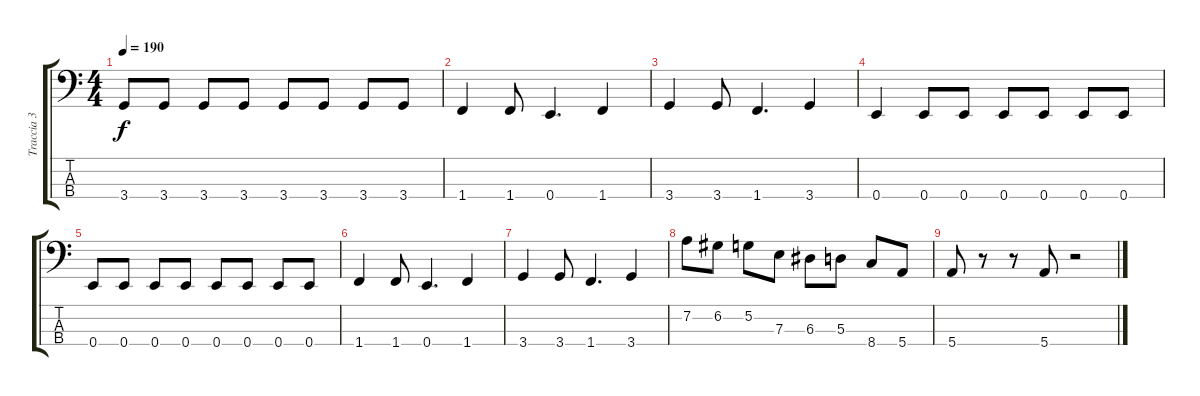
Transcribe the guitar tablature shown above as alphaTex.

\track ("Traccia 3" "Traccia 3") {instrument electricbassfinger}
\staff {score tabs}
\tuning (G2 D2 A1 E1) {hide}
\ts (4 4)
\tempo 190
\clef f4
\ks c
3.4.8{dy f} 3.4.8 3.4.8 3.4.8 3.4.8 3.4.8 3.4.8 3.4.8 |
1.4.4 1.4.8 0.4.4{d} 1.4.4 |
3.4.4 3.4.8 1.4.4{d} 3.4.4 |
0.4.4 0.4.8 0.4.8 0.4.8 0.4.8 0.4.8 0.4.8 |
0.4.8 0.4.8 0.4.8 0.4.8 0.4.8 0.4.8 0.4.8 0.4.8 |
1.4.4 1.4.8 0.4.4{d} 1.4.4 |
3.4.4 3.4.8 1.4.4{d} 3.4.4 |
7.2.8 6.2.8 5.2.8 7.3.8 6.3.8 5.3.8 8.4.8 5.4.8 |
5.4.8 r.8 r.8 5.4.8 r.2
